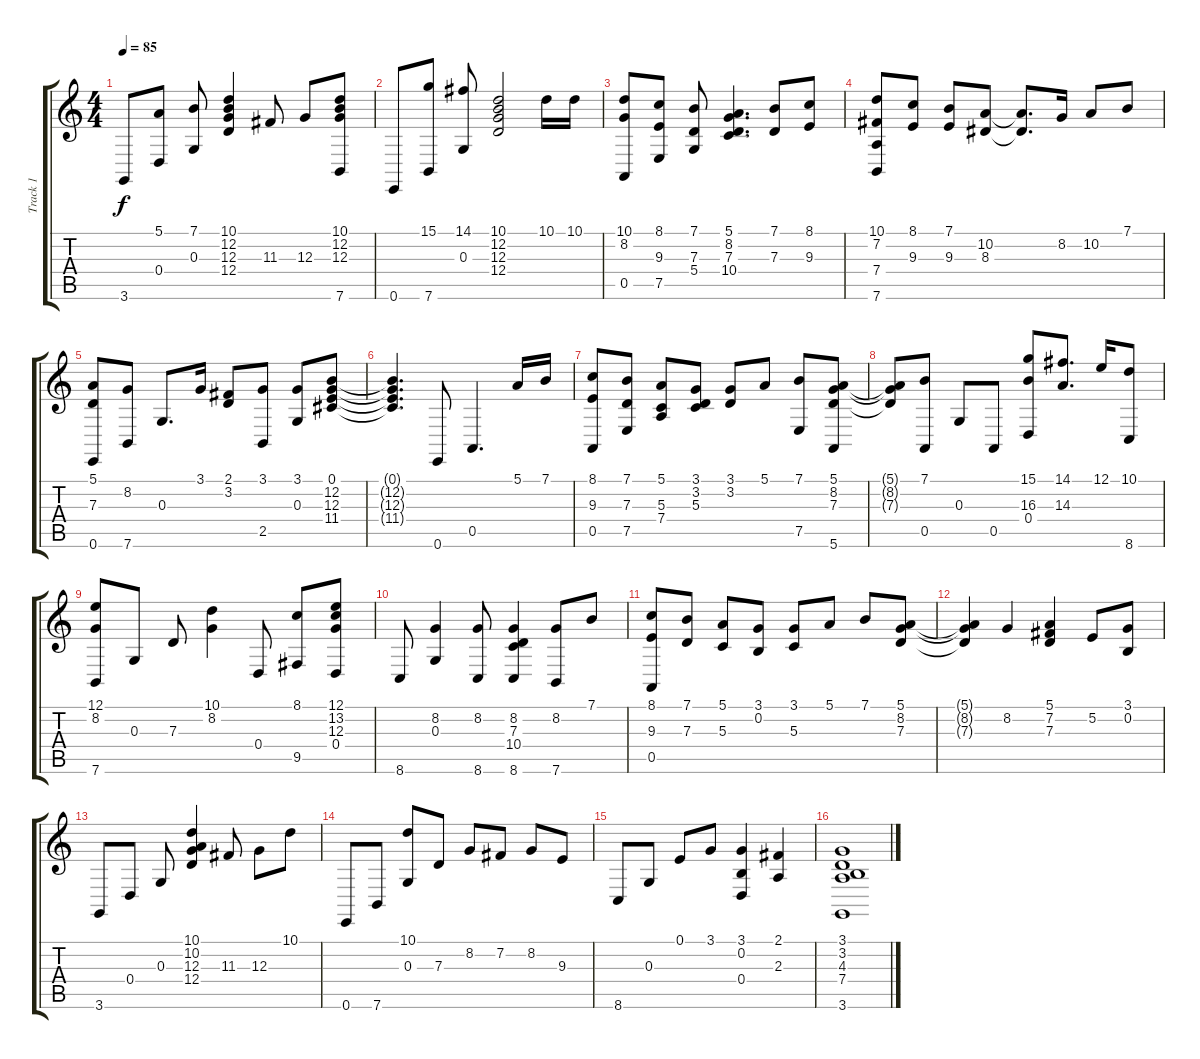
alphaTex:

\track ("Track 1" "Track 1") {instrument acousticgrandpiano}
\staff {score tabs}
\tuning (E4 B3 G3 D3 A2 E2) {hide}
\ts (4 4)
\tempo 85
\clef g2
\ks c
3.6.8{dy f} (5.1 0.4).8 (7.1 0.3).8 (10.1 12.2 12.3 12.4).4 11.3.8 12.3.8 (10.1 12.2 12.3 7.6).8 |
0.6.8 (15.1 7.6).8 (14.1 0.3).8 (10.1 12.2 12.3 12.4).2 10.1.16 10.1.16 |
(10.1 8.2 0.5).8 (8.1 9.3 7.5).8 (7.1 7.3 5.4).8 (5.1 8.2 7.3 10.4).4{d} (7.1 7.3).8 (8.1 9.3).8 |
(10.1 7.2 7.4 7.6).8 (8.1 9.3).8 (7.1 9.3).8 (10.2 8.3).8 (10.2{t} 8.3{t}).8{d} 8.2.16 10.2.8 7.1.8 |
(5.1 7.3 0.6).8 (8.2 7.6).8 0.3.8{d} 3.1.16 (2.1 3.2).8 (3.1 2.5).8 (3.1 0.3).8 (0.1 12.2 12.3 11.4).8 |
(0.1{t} 12.2{t} 12.3{t} 11.4{t}).4{d} 0.6.8 0.5.4{d} 5.1.16 7.1.16 |
(8.1 9.3 0.5).8 (7.1 7.3 7.5).8 (5.1 5.3 7.4).8 (3.1 3.2 5.3).8 (3.1 3.2).8 5.1.8 (7.1 7.5).8 (5.1 8.2 7.3 5.6).8 |
(5.1{t} 8.2{t} 7.3{t}).8 (7.1 0.5).8 0.3.8 0.5.8 (15.1 16.3 0.4).8 (14.1 14.3).8{d} 12.1.16 (10.1 8.6).8 |
(12.1 8.2 7.6).8 0.3.8 7.3.8 (10.1 8.2).4 0.4.8 (8.1 9.5).8 (12.1 13.2 12.3 0.4).8 |
8.6.8 (8.2 0.3).4 (8.2 8.6).8 (8.2 7.3 10.4 8.6).4 (8.2 7.6).8 7.1.8 |
(8.1 9.3 0.5).8 (7.1 7.3).8 (5.1 5.3).8 (3.1 0.2).8 (3.1 5.3).8 5.1.8 7.1.8 (5.1 8.2 7.3).8 |
(5.1{t} 8.2{t} 7.3{t}).4 8.2.4 (5.1 7.2 7.3).4 5.2.8 (3.1 0.2).8 |
3.6.8 0.4.8 0.3.8 (10.1 10.2 12.3 12.4).4 11.3.8 12.3.8 10.1.8 |
0.6.8 7.6.8 (10.1 0.3).8 7.3.8 8.2.8 7.2.8 8.2.8 9.3.8 |
8.6.8 0.3.8 0.1.8 3.1.8 (3.1 0.2 0.4).4 (2.1 2.3).4 |
(3.1 3.2 4.3 7.4 3.6).1
